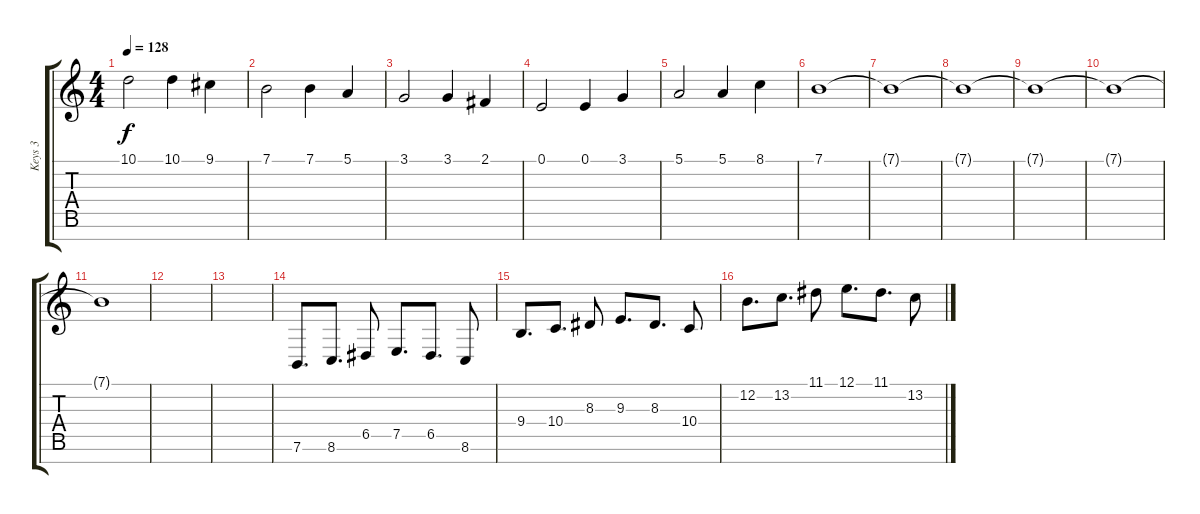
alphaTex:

\track ("Keys 3" "Keys 3") {instrument stringensemble2}
\staff {score tabs}
\tuning (E4 B3 G3 D3 A2 E2 B1) {hide}
\ts (4 4)
\tempo 128
\clef g2
\ks c
10.1.2{dy f} 10.1.4 9.1.4 |
7.1.2 7.1.4 5.1.4 |
3.1.2 3.1.4 2.1.4 |
0.1.2 0.1.4 3.1.4 |
5.1.2 5.1.4 8.1.4 |
7.1.1 |
7.1{t}.1{volume 0} |
7.1{t}.1 |
7.1{t}.1 |
7.1{t}.1 |
7.1{t}.1 |
|
|
7.6.8{d} 8.6.8{d} 6.5.8 7.5.8{d} 6.5.8{d} 8.6.8 |
9.4.8{d} 10.4.8{d} 8.3.8 9.3.8{d} 8.3.8{d} 10.4.8 |
12.2.8{d} 13.2.8{d} 11.1.8 12.1.8{d} 11.1.8{d} 13.2.8
